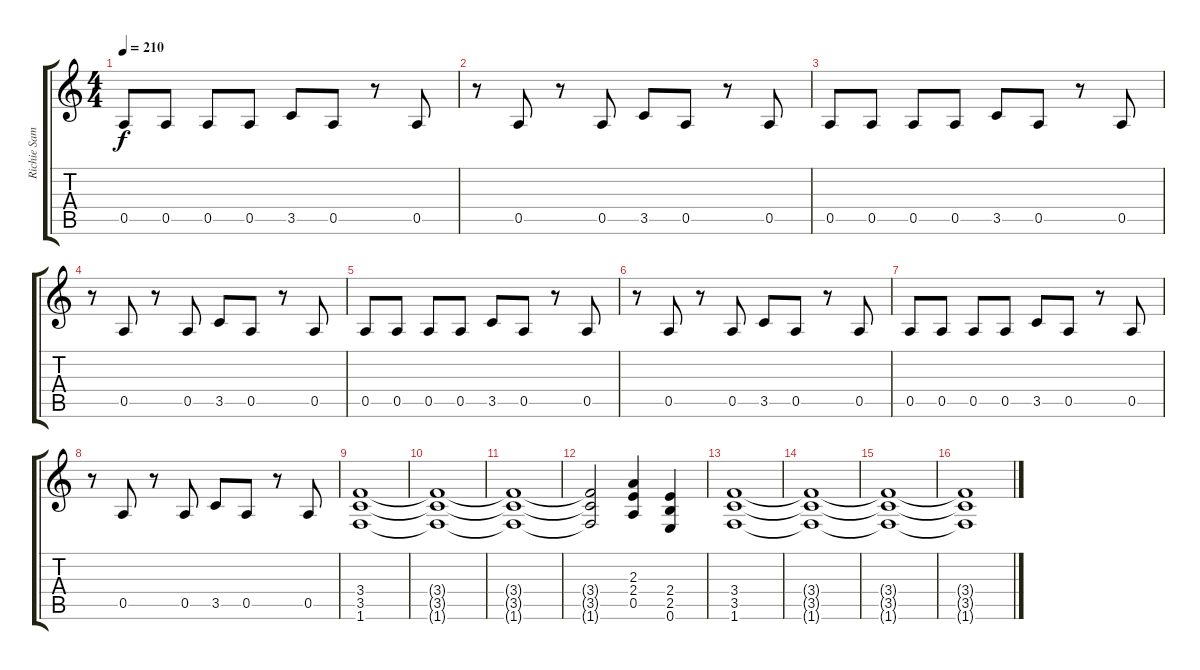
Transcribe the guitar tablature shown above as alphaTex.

\track ("Richie Sambora" "Richie Sam") {instrument distortionguitar}
\staff {score tabs}
\tuning (E4 B3 G3 D3 A2 E2) {hide}
\ts (4 4)
\tempo 210
\clef g2
\ks c
0.5.8{dy f instrument distortionguitar} 0.5.8 0.5.8 0.5.8 3.5.8 0.5.8 r.8 0.5.8 |
r.8 0.5.8 r.8 0.5.8 3.5.8 0.5.8 r.8 0.5.8 |
0.5.8 0.5.8 0.5.8 0.5.8 3.5.8 0.5.8 r.8 0.5.8 |
r.8 0.5.8 r.8 0.5.8 3.5.8 0.5.8 r.8 0.5.8 |
0.5.8 0.5.8 0.5.8 0.5.8 3.5.8 0.5.8 r.8 0.5.8 |
r.8 0.5.8 r.8 0.5.8 3.5.8 0.5.8 r.8 0.5.8 |
0.5.8 0.5.8 0.5.8 0.5.8 3.5.8 0.5.8 r.8 0.5.8 |
r.8 0.5.8 r.8 0.5.8 3.5.8 0.5.8 r.8 0.5.8 |
(3.4 3.5 1.6).1 |
(3.4{t} 3.5{t} 1.6{t}).1 |
(3.4{t} 3.5{t} 1.6{t}).1 |
(3.4{t} 3.5{t} 1.6{t}).2 (2.3 2.4 0.5).4 (2.4 2.5 0.6).4 |
(3.4 3.5 1.6).1 |
(3.4{t} 3.5{t} 1.6{t}).1 |
(3.4{t} 3.5{t} 1.6{t}).1 |
(3.4{t} 3.5{t} 1.6{t}).1
